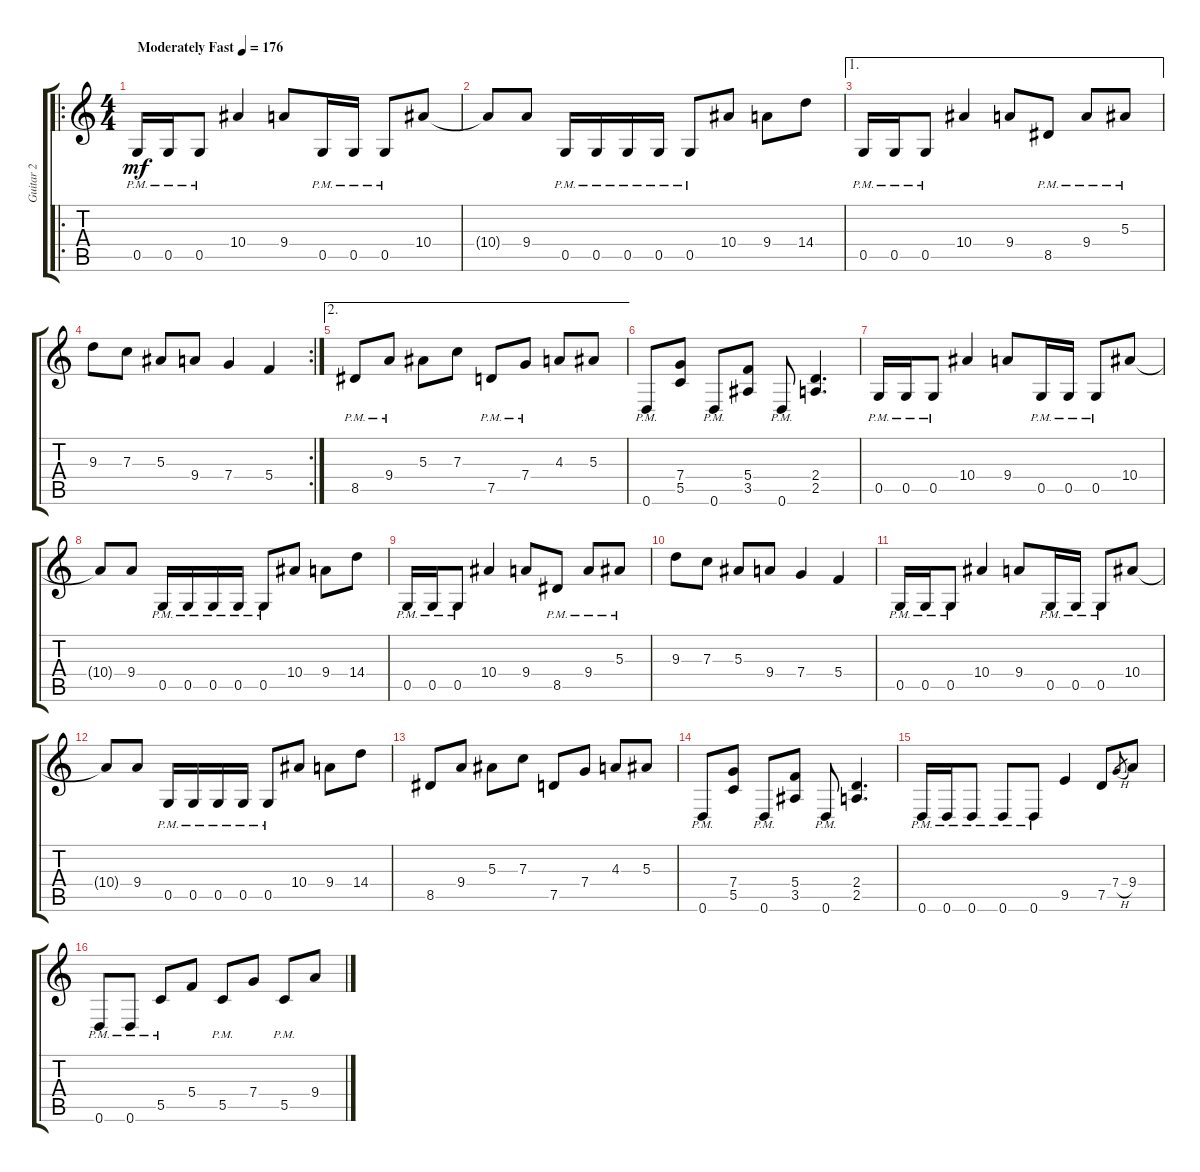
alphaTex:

\track ("Guitar 2" "Guitar 2") {instrument distortionguitar}
\staff {score tabs}
\tuning (D4 A3 F3 C3 G2 D2) {hide}
\ro
\ts (4 4)
\tempo (176 "Moderately Fast")
\clef g2
\ks c
0.5{pm}.16{dy mf instrument distortionguitar} 0.5{pm}.16 0.5{pm}.8 10.4.4 9.4.8 0.5{pm}.16 0.5{pm}.16 0.5{pm}.8 10.4.8 |
10.4{t}.8 9.4.8 0.5{pm}.16 0.5{pm}.16 0.5{pm}.16 0.5{pm}.16 0.5{pm}.8 10.4.8 9.4.8 14.4.8 |
\ae 1
0.5{pm}.16 0.5{pm}.16 0.5{pm}.8 10.4.4 9.4.8 8.5{pm}.8 9.4{pm}.8 5.3{pm}.8 |
\rc 2
9.3.8 7.3.8 5.3.8 9.4.8 7.4.4 5.4.4 |
\ae 2
8.5{pm}.8 9.4{pm}.8 5.3.8 7.3.8 7.5{pm}.8 7.4{pm}.8 4.3.8 5.3.8 |
0.6{pm}.8 (7.4 5.5).8 0.6{pm}.8 (5.4 3.5).8 0.6{pm}.8 (2.4 2.5).4{d} |
0.5{pm}.16 0.5{pm}.16 0.5{pm}.8 10.4.4 9.4.8 0.5{pm}.16 0.5{pm}.16 0.5{pm}.8 10.4.8 |
10.4{t}.8 9.4.8 0.5{pm}.16 0.5{pm}.16 0.5{pm}.16 0.5{pm}.16 0.5{pm}.8 10.4.8 9.4.8 14.4.8 |
0.5{pm}.16 0.5{pm}.16 0.5{pm}.8 10.4.4 9.4.8 8.5{pm}.8 9.4{pm}.8 5.3{pm}.8 |
9.3.8 7.3.8 5.3.8 9.4.8 7.4.4 5.4.4 |
0.5{pm}.16 0.5{pm}.16 0.5{pm}.8 10.4.4 9.4.8 0.5{pm}.16 0.5{pm}.16 0.5{pm}.8 10.4.8 |
10.4{t}.8 9.4.8 0.5{pm}.16 0.5{pm}.16 0.5{pm}.16 0.5{pm}.16 0.5{pm}.8 10.4.8 9.4.8 14.4.8 |
8.5.8 9.4.8 5.3.8 7.3.8 7.5.8 7.4.8 4.3.8 5.3.8 |
0.6{pm}.8 (7.4 5.5).8 0.6{pm}.8 (5.4 3.5).8 0.6{pm}.8 (2.4 2.5).4{d} |
0.6{pm}.16 0.6{pm}.16 0.6{pm}.8 0.6{pm}.8 0.6{pm}.8 9.5.4 7.5.8 7.4{h}.8{gr} 9.4.8 |
0.6{pm}.8 0.6{pm}.8 5.5{pm}.8 5.4.8 5.5{pm}.8 7.4.8 5.5{pm}.8 9.4.8
